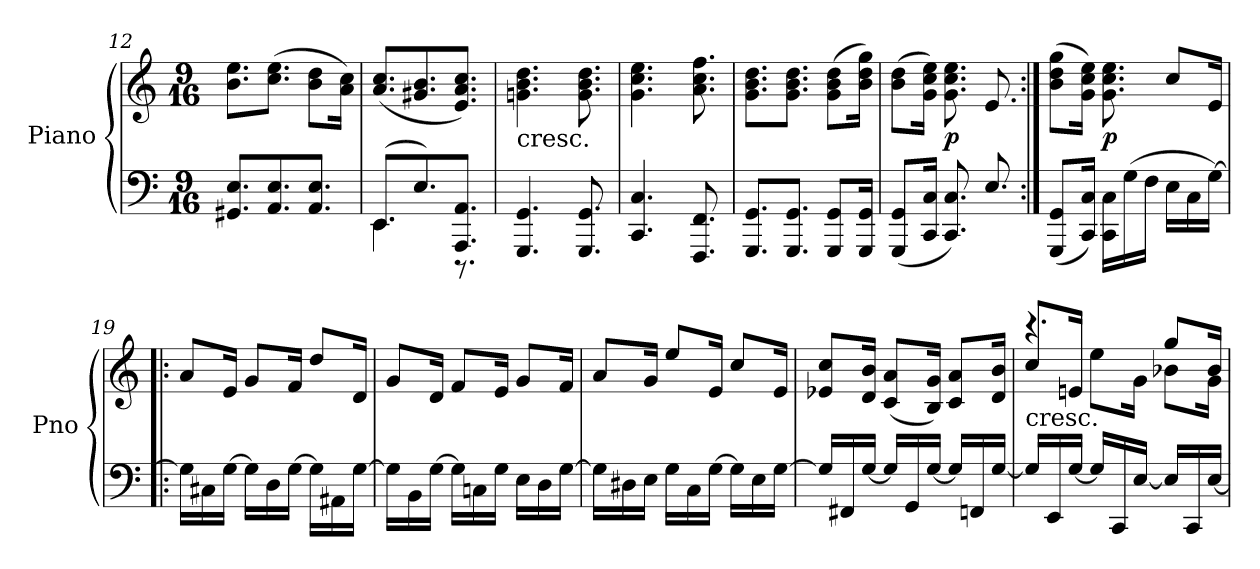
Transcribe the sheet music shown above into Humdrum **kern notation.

**kern	**kern	**dynam
*part1	*part1	*part1
*staff2	*staff1	*staff1/2
*I"Piano	*	*
*I'Pno	*	*
*clefF4	*clefG2	*
*k[]	*k[]	*
*C:	*C:	*
*M9/16	*M9/16	*
=12	=12	=12
8.GG#X/ 8.E/L	8.b\ 8.ee\L	.
8.AA/ 8.E/	(8.cc\ 8.ee\J	.
8.AA/ 8.E/J	8b\ 8dd\L	.
.	16a\ 16cc\Jk)	.
=13	=13	=13
*^	*	*
(8.EE/L	4.EE\	(8.a/ 8.cc/L	.
8.E/)	.	8.g#X/ 8.b/	.
8.AAA/ 8.AA/J	8.r	8.e/ 8.a/ 8.cc/J)	.
=14	=14	=14	=14
!	!	!LO:TX:c:t=cresc.	!
*v	*v	*	*
4.GGG/ 4.GG/	4.gn\ 4.b\ 4.dd\	.
8.GGG/ 8.GG/	8.g\ 8.b\ 8.dd\	.
=15	=15	=15
4.CC/ 4.C/	4.g\ 4.cc\ 4.ee\	.
8.FFF/ 8.FF/	8.a\ 8.cc\ 8.ff\	.
=16	=16	=16
8.GGG/ 8.GG/L	8.g\ 8.b\ 8.dd\L	.
8.GGG/ 8.GG/J	8.g\ 8.b\ 8.dd\J	.
8GGG/ 8GG/L	(8g\ 8b\ 8dd\L	.
16GGG/ 16GG/Jk	16b\ 16dd\ 16gg\Jk)	.
=17	=17	=17
(8GGG/ 8GG/L	(8b\ 8dd\L	.
16CC/ 16C/Jk	16g\ 16cc\ 16ee\Jk)	.
8.CC/ 8.C/)	8.g\ 8.cc\ 8.ee\	p
8.E/	8.e/	.
=18:|!	=18:|!	=18:|!
(8GGG/ 8GG/L	(8b\ 8dd\ 8gg\L	.
16CC/ 16C/Jk)	16g\ 16cc\ 16ee\Jk)	.
16CC\ 16C\LL	8.g\ 8.cc\ 8.ee\	p
(16G\	.	.
16F\JJ	.	.
16E\LL	8cc/L	.
16C\	.	.
[16G\JJ)	16e/Jk	.
=19!|:	=19!|:	=19!|:
16G\LL]	8a/L	.
16C#X\	.	.
[16G\JJ	16e/Jk	.
16G\LL]	8g/L	.
16D\	.	.
[16G\JJ	16f/Jk	.
16G\LL]	8dd/L	.
16AA#X\	.	.
[16G\JJ	16d/Jk	.
=20	=20	=20
16G\LL]	8g/L	.
16BB\	.	.
[16G\JJ	16d/Jk	.
16G\LL]	8f/L	.
16Cn\	.	.
16G\JJ	16e/Jk	.
16E\LL	8g/L	.
16D\	.	.
[16G\JJ	16f/Jk	.
=21	=21	=21
16G\LL]	8a/L	.
16D#X\	.	.
16E\JJ	16g/Jk	.
16G\LL	8ee/L	.
16C\	.	.
[16G\JJ	16e/Jk	.
16G\LL]	8cc/L	.
16E\	.	.
[16G\JJ	16e/Jk	.
=22	=22	=22
16G/LL]	8e-X/ 8cc/L	.
16FF#X/	.	.
[16G/JJ	16d/ 16b/Jk	.
16G/LL]	(8c/ 8a/L	.
16GG/	.	.
[16G/JJ	16B/ 16g/Jk)	.
16G/LL]	8c/ 8a/L	.
16FFn/	.	.
[16G/JJ	16d/ 16b/Jk	.
=23	=23	=23
*	*^	*
!	!LO:TX:c:t=cresc.	!	!
16G/LL]	4.r	8cc/L	.
16EE/	.	.	.
[16G/JJ	.	16en/Jk	.
16G/LL]	.	8ee\L	.
16CC/	.	.	.
[16E/JJ	.	16g\Jk	.
16E/LL]	8gg/L	8b-X\L	.
16CC/	.	.	.
[16E/JJ	16b-/Jk	16g\Jk	.
*	*v	*v	*
=	=	=
*-	*-	*-
